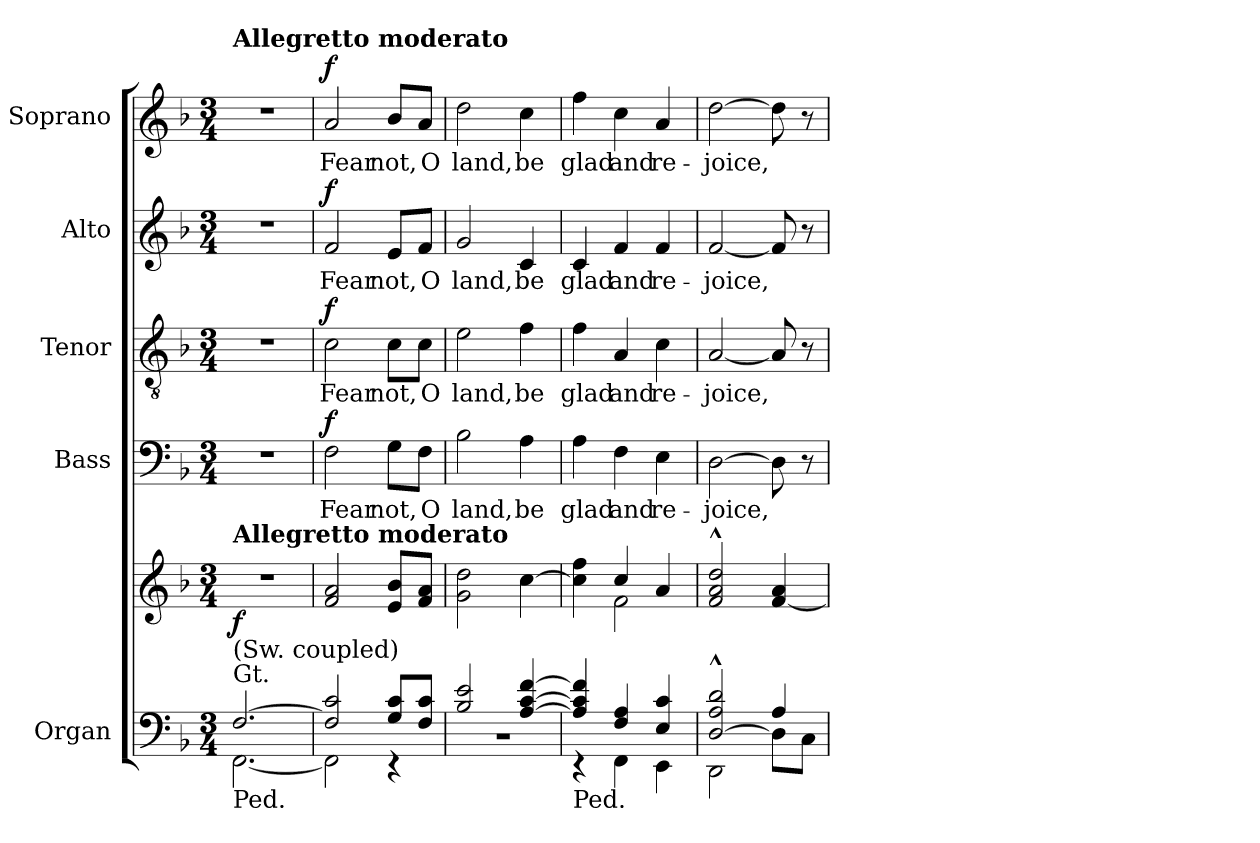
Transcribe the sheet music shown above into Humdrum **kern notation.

**kern	**kern	**dynam	**kern	**text	**dynam	**kern	**text	**dynam	**kern	**text	**dynam	**kern	**text	**dynam
*part5	*part5	*part5	*part4	*part4	*part4	*part3	*part3	*part3	*part2	*part2	*part2	*part1	*part1	*part1
*staff6	*staff5	*staff5/6	*staff4	*staff4	*staff4	*staff3	*staff3	*staff3	*staff2	*staff2	*staff2	*staff1	*staff1	*staff1
*I"Organ	*	*	*I"Bass	*	*	*I"Tenor	*	*	*I"Alto	*	*	*I"Soprano	*	*
*I'Org.	*	*	*I'B.	*	*	*I'T.	*	*	*I'A.	*	*	*I'S.	*	*
!!LO:PB:g=z
*clefF4	*clefG2	*	*clefF4	*	*	*clefGv2	*	*	*clefG2	*	*	*clefG2	*	*
*	*	*	*	*	*	*ITrd7c12	*	*	*	*	*	*	*	*
*k[b-]	*k[b-]	*	*k[b-]	*	*	*k[b-]	*	*	*k[b-]	*	*	*k[b-]	*	*
*F:	*F:	*	*F:	*	*	*F:	*	*	*F:	*	*	*F:	*	*
*M3/4	*M3/4	*	*M3/4	*	*	*M3/4	*	*	*M3/4	*	*	*M3/4	*	*
*MM100	*MM100	*	*MM100	*	*	*MM100	*	*	*MM100	*	*	*MM100	*	*
=1	=1	=1	=1	=1	=1	=1	=1	=1	=1	=1	=1	=1	=1	=1
*^	*	*	*	*	*	*	*	*	*	*	*	*	*	*
!	!	!	!	!	!	!	!	!	!	!	!	!	!LO:TX:a:B:t=Allegretto moderato	!	!
!	!	!LO:TX:a:B:t=Allegretto moderato	!	!	!	!	!	!	!	!	!	!	!	!	!
!LO:TX:b:t=Ped.	!	!	!	!	!	!	!	!	!	!	!	!	!	!	!
!LO:TX:a:t=Gt.	!	!	!	!	!	!	!	!	!	!	!	!	!	!	!
!LO:TX:t=(Sw. coupled)	!	!	!	!	!	!	!	!	!	!	!	!	!	!	!
!	!	!LO:N:vis=1	!	!LO:N:vis=1	!	!	!LO:N:vis=1	!	!	!LO:N:vis=1	!	!	!LO:N:vis=1	!	!
[2.Fi/	[2.FFi\	2.r	f	2.r	.	.	2.r	.	.	2.r	.	.	2.r	.	.
=2	=2	=2	=2	=2	=2	=2	=2	=2	=2	=2	=2	=2	=2	=2	=2
!	!	!	!	!	!LO:LY:b:color=#000000	!	!	!	!	!	!	!	!	!	!
!	!	!	!	!	!	!	!	!LO:LY:b:color=#000000	!	!	!	!	!	!	!
!	!	!	!	!	!	!	!	!	!	!	!LO:LY:b:color=#000000	!	!	!	!
!	!	!	!	!	!	!	!	!	!	!	!	!	!	!LO:LY:b:color=#000000	!
2Fi/] 2ci	2FFi\]	2fi/ 2ai	.	2Fi\	Fear	f	2Ci\	Fear	f	2fi/	Fear	f	2ai/	Fear	f
!	!	!	!	!	!LO:LY:b:color=#000000	!	!	!	!	!	!	!	!	!	!
!	!	!	!	!	!	!	!	!LO:LY:b:color=#000000	!	!	!	!	!	!	!
!	!	!	!	!	!	!	!	!	!	!	!LO:LY:b:color=#000000	!	!	!	!
*	*	*MM108	*	*	*	*	*	*	*	*	*	*	*MM108	*	*
!	!	!	!	!	!	!	!	!	!	!	!	!	!	!LO:LY:b:color=#000000	!
8Gi/ 8ciL	4r	8ei/ 8b-iL	.	8Gi\L	not,	.	8Ci\L	not,	.	8ei/L	not,	.	8b-i/L	not,	.
!	!	!	!	!	!LO:LY:b:color=#000000	!	!	!	!	!	!	!	!	!	!
!	!	!	!	!	!	!	!	!LO:LY:b:color=#000000	!	!	!	!	!	!	!
!	!	!	!	!	!	!	!	!	!	!	!LO:LY:b:color=#000000	!	!	!	!
!	!	!	!	!	!	!	!	!	!	!	!	!	!	!LO:LY:b:color=#000000	!
8Fi/ 8ciJ	.	8fi/ 8aiJ	.	8Fi\J	O	.	8Ci\J	O	.	8fi/J	O	.	8ai/J	O	.
=3	=3	=3	=3	=3	=3	=3	=3	=3	=3	=3	=3	=3	=3	=3	=3
!	!LO:N:vis=1	!	!	!	!	!	!	!	!	!	!	!	!	!	!
!	!	!	!	!	!LO:LY:b:color=#000000	!	!	!	!	!	!	!	!	!	!
!	!	!	!	!	!	!	!	!LO:LY:b:color=#000000	!	!	!	!	!	!	!
!	!	!	!	!	!	!	!	!	!	!	!LO:LY:b:color=#000000	!	!	!	!
!	!	!	!	!	!	!	!	!	!	!	!	!	!	!LO:LY:b:color=#000000	!
2B-i/ 2ei	2.r	2gi\ 2ddi	.	2B-i\	land,	.	2Ei\	land,	.	2gi/	land,	.	2ddi\	land,	.
!	!	!	!	!	!LO:LY:b:color=#000000	!	!	!	!	!	!	!	!	!	!
!	!	!	!	!	!	!	!	!LO:LY:b:color=#000000	!	!	!	!	!	!	!
!	!	!	!	!	!	!	!	!	!	!	!LO:LY:b:color=#000000	!	!	!	!
!	!	!	!	!	!	!	!	!	!	!	!	!	!	!LO:LY:b:color=#000000	!
[4Ai/ [4ci [4fi	.	[4cci\	.	4Ai\	be	.	4Fi\	be	.	4ci/	be	.	4cci\	be	.
=4	=4	=4	=4	=4	=4	=4	=4	=4	=4	=4	=4	=4	=4	=4	=4
*	*	*^	*	*	*	*	*	*	*	*	*	*	*	*	*
!	!	!	!	!	!	!LO:LY:b:color=#000000	!	!	!	!	!	!	!	!	!	!
!	!	!	!	!	!	!	!	!	!LO:LY:b:color=#000000	!	!	!	!	!	!	!
!	!	!	!	!	!	!	!	!	!	!	!	!LO:LY:b:color=#000000	!	!	!	!
!LO:TX:b:t=Ped.	!	!	!	!	!	!	!	!	!	!	!	!	!	!	!	!
!	!	!	!	!	!	!	!	!	!	!	!	!	!	!	!LO:LY:b:color=#000000	!
4Ai/] 4ci] 4fi]	4r	4cci\] 4ffi	4ryy	.	4Ai\	glad	.	4Fi\	glad	.	4ci/	glad	.	4ffi\	glad	.
!	!	!	!	!	!	!LO:LY:b:color=#000000	!	!	!	!	!	!	!	!	!	!
!	!	!	!	!	!	!	!	!	!LO:LY:b:color=#000000	!	!	!	!	!	!	!
!	!	!	!	!	!	!	!	!	!	!	!	!LO:LY:b:color=#000000	!	!	!	!
!	!	!	!	!	!	!	!	!	!	!	!	!	!	!	!LO:LY:b:color=#000000	!
4Fi/ 4Ai	4FFi\	4cci/	2fi\	.	4Fi\	and	.	4AAi/	and	.	4fi/	and	.	4cci\	and	.
!	!	!	!	!	!	!LO:LY:b:color=#000000	!	!	!	!	!	!	!	!	!	!
!	!	!	!	!	!	!	!	!	!LO:LY:b:color=#000000	!	!	!	!	!	!	!
!	!	!	!	!	!	!	!	!	!	!	!	!LO:LY:b:color=#000000	!	!	!	!
!	!	!	!	!	!	!	!	!	!	!	!	!	!	!	!LO:LY:b:color=#000000	!
4Ei/ 4ci	4EEi\	4ai/	.	.	4Ei\	re-	.	4Ci\	re-	.	4fi/	re-	.	4ai/	re-	.
*	*	*v	*v	*	*	*	*	*	*	*	*	*	*	*	*	*
=5	=5	=5	=5	=5	=5	=5	=5	=5	=5	=5	=5	=5	=5	=5	=5
!	!	!	!	!	!LO:LY:b:color=#000000	!	!	!	!	!	!	!	!	!	!
!	!	!	!	!	!	!	!	!LO:LY:b:color=#000000	!	!	!	!	!	!	!
!	!	!	!	!	!	!	!	!	!	!	!LO:LY:b:color=#000000	!	!	!	!
!	!	!	!	!	!	!	!	!	!	!	!	!	!	!LO:LY:b:color=#000000	!
[2Di/^^ 2Ai^^ 2di^^	2DDi\	2fi/^^ 2ai^^ 2ddi^^	.	[2Di\	-joice,	.	[2AAi/	-joice,	.	[2fi/	-joice,	.	[2ddi\	-joice,	.
4Ai/	8Di\L]	[4fi/ 4ai	.	8Di\]	.	.	8AAi/]	.	.	8fi/]	.	.	8ddi\]	.	.
.	8Ci\J	.	.	8r	.	.	8r	.	.	8r	.	.	8r	.	.
*v	*v	*	*	*	*	*	*	*	*	*	*	*	*	*	*
=	=	=	=	=	=	=	=	=	=	=	=	=	=	=
*-	*-	*-	*-	*-	*-	*-	*-	*-	*-	*-	*-	*-	*-	*-
